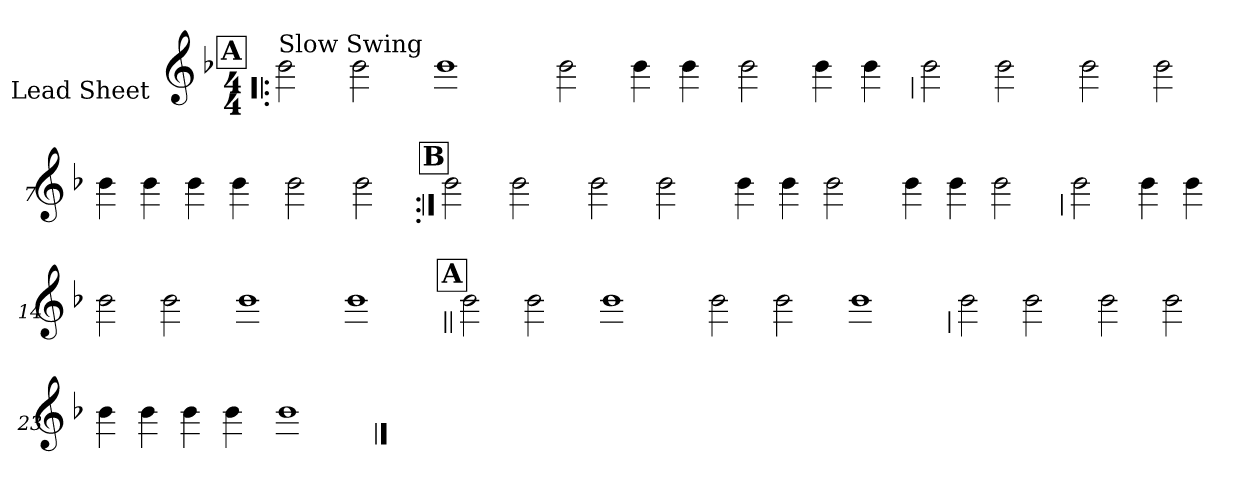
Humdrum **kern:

**kern
*part1
*staff1
*I"Lead Sheet
*stria0
*clefG2
*k[b-]
*F:
*M4/4
!!LO:REH:place=s1:a:t=A
=1!|:
!LO:TX:a:t=Slow Swing
2b-
2b-
=2-
1b-
=3-
2b-
4b-
4b-
=4-
2b-
4b-
4b-
!!LO:LB:g=z
=5
2b-
2b-
=6-
2b-
2b-
=7-
4b-
4b-
4b-
4b-
=8-
2b-
2b-
!!LO:LB:g=z
!!LO:REH:place=s1:a:t=B
=9:|!
2b-
2b-
=10-
2b-
2b-
=11-
4b-
4b-
2b-
=12-
4b-
4b-
2b-
!!LO:LB:g=z
=13
2b-
4b-
4b-
=14-
2b-
2b-
=15-
1b-
=16-
1b-
!!LO:LB:g=z
!!LO:REH:place=s1:a:t=A
=17||
2b-
2b-
=18-
1b-
=19-
2b-
2b-
=20-
1b-
!!LO:LB:g=z
=21
2b-
2b-
=22-
2b-
2b-
=23-
4b-
4b-
4b-
4b-
=24-
1b-
==
*-
